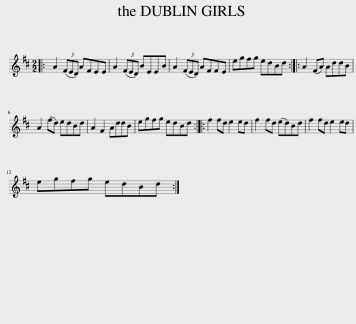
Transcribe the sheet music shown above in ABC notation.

X:1
L:1/8
M:2/2
I:linebreak $
K:D
V:1 treble
V:1
|: A2 (3(FED) AFEE | A2 (3(FED) BEEB | A2 (3(FED) AFFE | egfg edBd :: A2 (FA) AddB |$ %5
 A2 (fd) edBd | A2 F2 AddB | egfg edBd :: f2 fd e2 ed | f2 fd (ed)Bd | %10
 f2 fd e2 ed |$ egfg edBd :| %12
